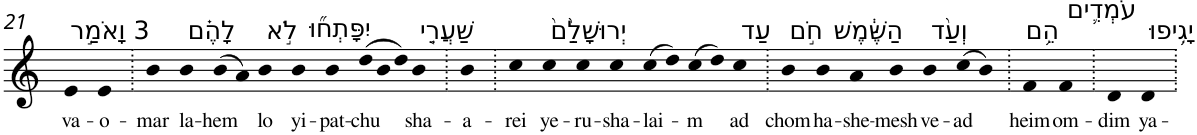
**kern	**text
*part1	*part1
*staff1	*staff1
*I"Piano	*
*I'Pno	*
!!LO:PB:g=z
*clefG2	*
*k[]	*
=21	=21
!LO:TX:a:t=3 וָאֹמַ֣ר	!
!	!LO:LY:b
4e	va-
!	!LO:LY:b
4e	-o-
=22.	=22.
!	!LO:LY:b
4b	-mar
!LO:TX:a:t=לָהֶ֗ם	!
!	!LO:LY:b
4b	la-
!	!LO:LY:b
(>8b	-hem
8a)	.
!LO:TX:a:t=לֹ֣א	!
!	!LO:LY:b
4b	lo
!LO:TX:a:t=יִפָּתְח֞וּ	!
!	!LO:LY:b
4b	yi-
!	!LO:LY:b
4b	-pat-
*Xtuplet	*
!	!LO:LY:b
(>12dd	-chu
12b	.
12dd)	.
!LO:TX:a:t=שַׁעֲרֵ֤י	!
!	!LO:LY:b
4b	sha-
=23.	=23.
!	!LO:LY:b
4b	-a-
=24.	=24.
!	!LO:LY:b
4cc	-rei
!LO:TX:a:t=יְרוּשָׁלִַ֙ם֙	!
!	!LO:LY:b
4cc	ye-
!	!LO:LY:b
4cc	-ru-
!	!LO:LY:b
4cc	-sha-
!	!LO:LY:b
(>8cc	-lai-
8dd)	.
!	!LO:LY:b
(>8cc	-m
8dd)	.
!LO:TX:a:t=עַד	!
!	!LO:LY:b
4cc	ad
=25.	=25.
!LO:TX:a:t=חֹ֣ם	!
!	!LO:LY:b
4b	chom
!LO:TX:a:t=הַשֶּׁ֔מֶשׁ	!
!	!LO:LY:b
4b	ha-
!	!LO:LY:b
4a	-she-
!	!LO:LY:b
4b	-mesh
!LO:TX:a:t=וְעַ֨ד	!
!	!LO:LY:b
4b	ve-
!	!LO:LY:b
(>8cc	-ad
8b)	.
=26.	=26.
!LO:TX:a:t=הֵ֥ם	!
!	!LO:LY:b
4f	heim
!LO:TX:a:t=עֹמְדִ֛ים	!
!	!LO:LY:b
4f	om-
=27.	=27.
!	!LO:LY:b
4d	-dim
!LO:TX:a:t=יָגִ֥יפוּ	!
!	!LO:LY:b
4d	ya-
=.	=.
*-	*-
